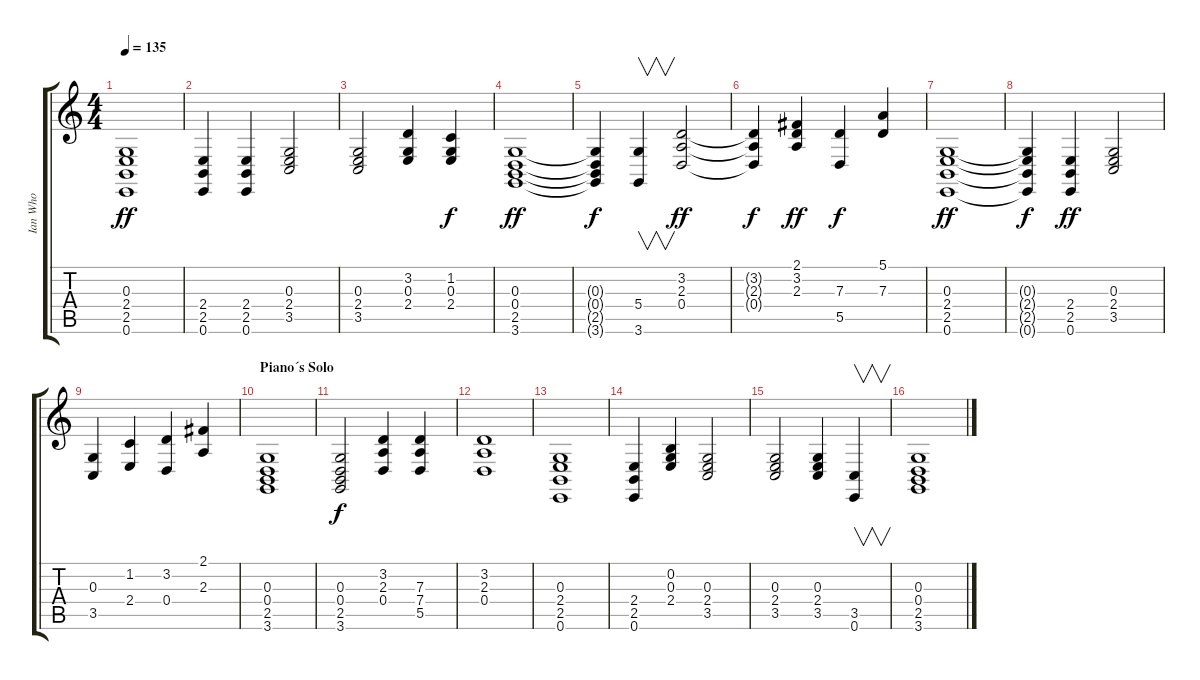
\track ("Ian Who" "Ian Who") {instrument drawbarorgan}
\staff {score tabs}
\tuning (E4 B3 G3 D3 A2 E2) {hide}
\ts (4 4)
\tempo 135
\clef g2
\ks c
(0.3 2.4 2.5 0.6).1{dy ff} |
(2.4 2.5 0.6).4 (2.4 2.5 0.6).4 (0.3 2.4 3.5).2 |
(0.3 2.4 3.5).2 (3.2 0.3 2.4).4 (1.2 0.3 2.4).4{dy f} |
(0.3 0.4 2.5 3.6).1{dy ff} |
(0.3{t} 0.4{t} 2.5{t} 3.6{t}).4{dy f} (5.4 3.6).4{v} (3.2 2.3 0.4).2{dy ff} |
(3.2{t} 2.3{t} 0.4{t}).4{dy f} (2.1 3.2 2.3).4{dy ff} (7.3 5.5).4{dy f} (5.1 7.3).4 |
(0.3 2.4 2.5 0.6).1{dy ff} |
(0.3{t} 2.4{t} 2.5{t} 0.6{t}).4{dy f} (2.4 2.5 0.6).4{dy ff} (0.3 2.4 3.5).2 |
(0.3 3.5).4 (1.2 2.4).4 (3.2 0.4).4 (2.1 2.3).4 |
\section ("" "Piano´s Solo")
(0.3 0.4 2.5 3.6).1 |
(0.3 0.4 2.5 3.6).2{dy f} (3.2 2.3 0.4).4 (7.3 7.4 5.5).4 |
(3.2 2.3 0.4).1 |
(0.3 2.4 2.5 0.6).1 |
(2.4 2.5 0.6).4 (0.2 0.3 2.4).4 (0.3 2.4 3.5).2 |
(0.3 2.4 3.5).2 (0.3 2.4 3.5).4 (3.5 0.6).4{v} |
(0.3 0.4 2.5 3.6).1
